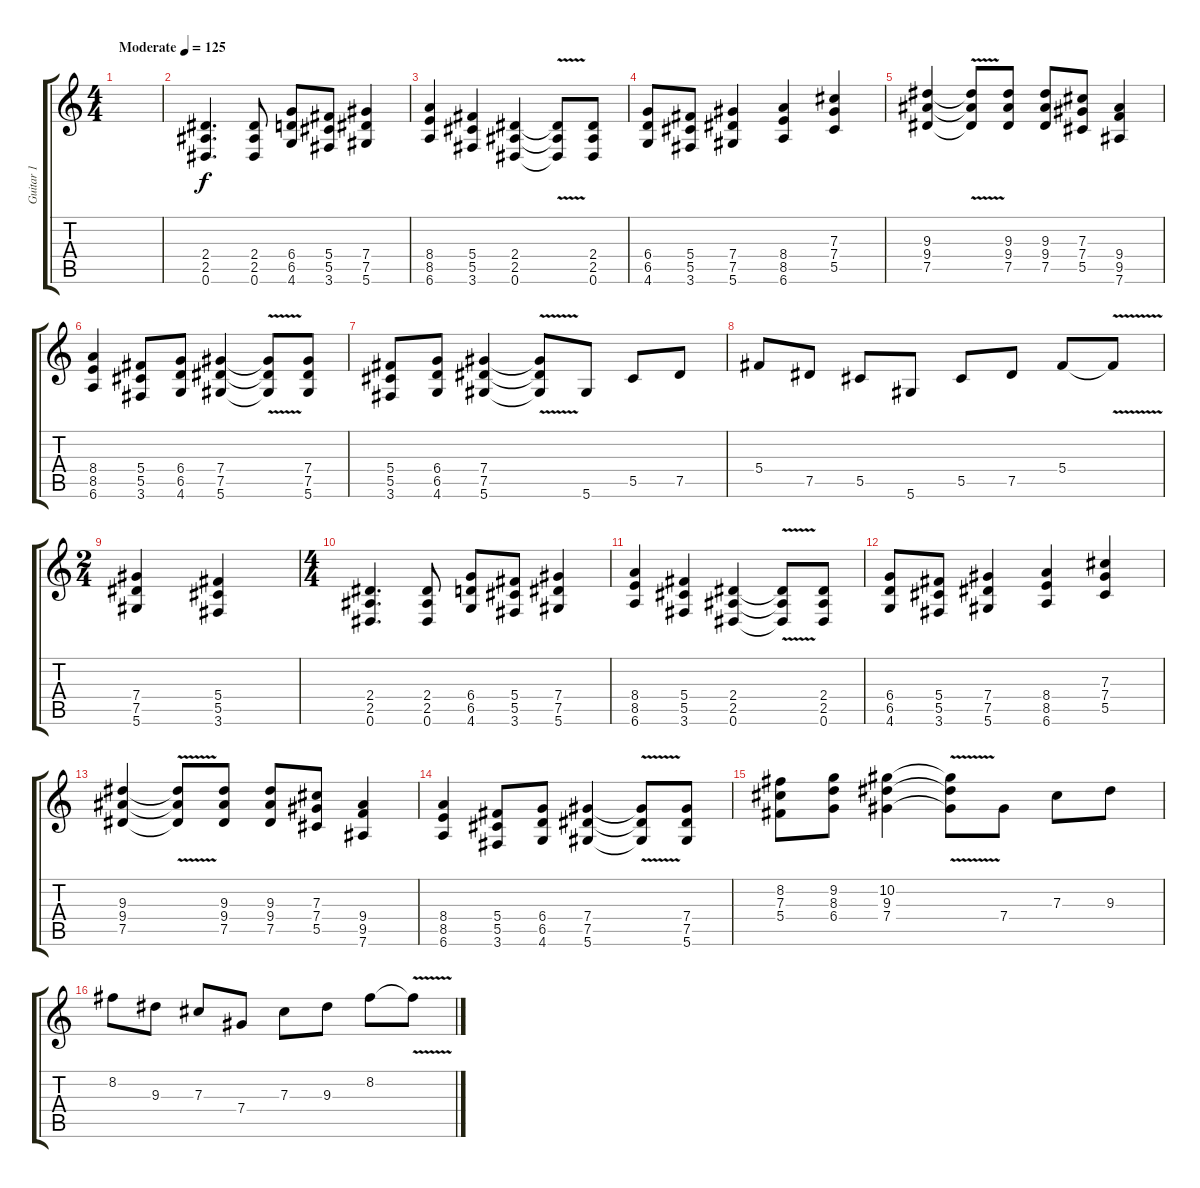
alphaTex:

\track ("Guitar 1" "Guitar 1") {instrument overdrivenguitar}
\staff {score tabs}
\tuning (Eb4 Bb3 Gb3 Db3 Ab2 Eb2) {hide}
\ts (4 4)
\tempo (125 "Moderate")
\clef g2
\ks c
|
(2.4 2.5 0.6).4{d} (2.4 2.5 0.6).8 (6.4 6.5 4.6).8 (5.4 5.5 3.6).8 (7.4 7.5 5.6).4 |
(8.4 8.5 6.6).4 (5.4 5.5 3.6).4 (2.4 2.5 0.6).4 (2.4{v t} 2.5{v t} 0.6{t}).8 (2.4 2.5 0.6).8 |
(6.4 6.5 4.6).8 (5.4 5.5 3.6).8 (7.4 7.5 5.6).4 (8.4 8.5 6.6).4 (7.3 7.4 5.5).4 |
(9.3 9.4 7.5).4 (9.3{v t} 9.4{v t} 7.5{v t}).8 (9.3 9.4 7.5).8 (9.3 9.4 7.5).8 (7.3 7.4 5.5).8 (9.4 9.5 7.6).4 |
(8.4 8.5 6.6).4 (5.4 5.5 3.6).8 (6.4 6.5 4.6).8 (7.4 7.5 5.6).4 (7.4{v t} 7.5{v t} 5.6{v t}).8 (7.4 7.5 5.6).8 |
(5.4 5.5 3.6).8 (6.4 6.5 4.6).8 (7.4 7.5 5.6).4 (7.4{v t} 7.5{v t} 5.6{v t}).8 5.6.8 5.5.8 7.5.8 |
5.4.8 7.5.8 5.5.8 5.6.8 5.5.8 7.5.8 5.4.8 5.4{v t}.8 |
\ts (2 4)
(7.4 7.5 5.6).4 (5.4 5.5 3.6).4 |
\ts (4 4)
(2.4 2.5 0.6).4{d} (2.4 2.5 0.6).8 (6.4 6.5 4.6).8 (5.4 5.5 3.6).8 (7.4 7.5 5.6).4 |
(8.4 8.5 6.6).4 (5.4 5.5 3.6).4 (2.4 2.5 0.6).4 (2.4{v t} 2.5{v t} 0.6{t}).8 (2.4 2.5 0.6).8 |
(6.4 6.5 4.6).8 (5.4 5.5 3.6).8 (7.4 7.5 5.6).4 (8.4 8.5 6.6).4 (7.3 7.4 5.5).4 |
(9.3 9.4 7.5).4 (9.3{v t} 9.4{v t} 7.5{v t}).8 (9.3 9.4 7.5).8 (9.3 9.4 7.5).8 (7.3 7.4 5.5).8 (9.4 9.5 7.6).4 |
(8.4 8.5 6.6).4 (5.4 5.5 3.6).8 (6.4 6.5 4.6).8 (7.4 7.5 5.6).4 (7.4{v t} 7.5{v t} 5.6{v t}).8 (7.4 7.5 5.6).8 |
(8.2 7.3 5.4).8 (9.2 8.3 6.4).8 (10.2 9.3 7.4).4 (10.2{v t} 9.3{v t} 7.4{v t}).8 7.4.8 7.3.8 9.3.8 |
8.2.8 9.3.8 7.3.8 7.4.8 7.3.8 9.3.8 8.2.8 8.2{v t}.8
